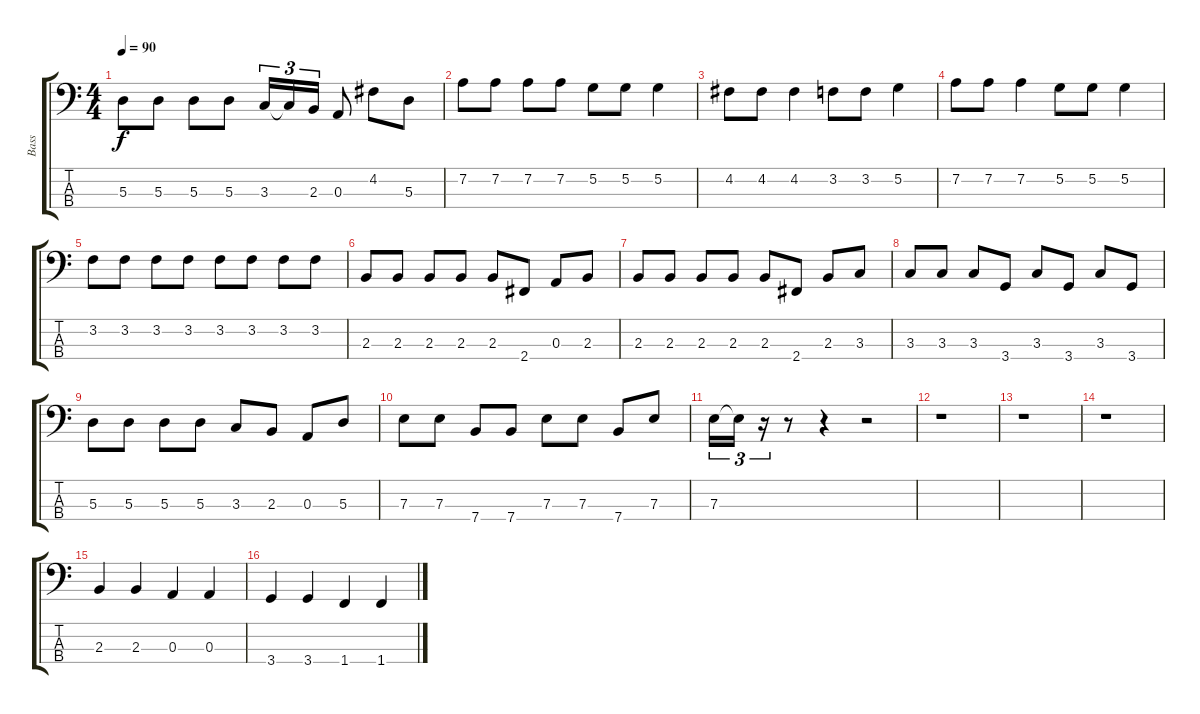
\track ("Bass" "Bass") {instrument electricbassfinger}
\staff {score tabs}
\tuning (G2 D2 A1 E1) {hide}
\ts (4 4)
\tempo 90
\clef f4
\ks c
5.3.8{dy f} 5.3.8 5.3.8 5.3.8 3.3.16{tu (3 2)} 3.3{t}.16{tu (3 2)} 2.3.16{tu (3 2)} 0.3.8 4.2.8 5.3.8 |
7.2.8 7.2.8 7.2.8 7.2.8 5.2.8 5.2.8 5.2.4 |
4.2.8 4.2.8 4.2.4 3.2.8 3.2.8 5.2.4 |
7.2.8 7.2.8 7.2.4 5.2.8 5.2.8 5.2.4 |
3.2.8 3.2.8 3.2.8 3.2.8 3.2.8 3.2.8 3.2.8 3.2.8 |
2.3.8 2.3.8 2.3.8 2.3.8 2.3.8 2.4.8 0.3.8 2.3.8 |
2.3.8 2.3.8 2.3.8 2.3.8 2.3.8 2.4.8 2.3.8 3.3.8 |
3.3.8 3.3.8 3.3.8 3.4.8 3.3.8 3.4.8 3.3.8 3.4.8 |
5.3.8 5.3.8 5.3.8 5.3.8 3.3.8 2.3.8 0.3.8 5.3.8 |
7.3.8 7.3.8 7.4.8 7.4.8 7.3.8 7.3.8 7.4.8 7.3.8 |
7.3.16{tu (3 2)} 7.3{t}.16{tu (3 2)} r.16{tu (3 2)} r.8 r.4 r.2 |
r.1 |
r.1 |
r.1 |
2.3.4 2.3.4 0.3.4 0.3.4 |
3.4.4 3.4.4 1.4.4 1.4.4
